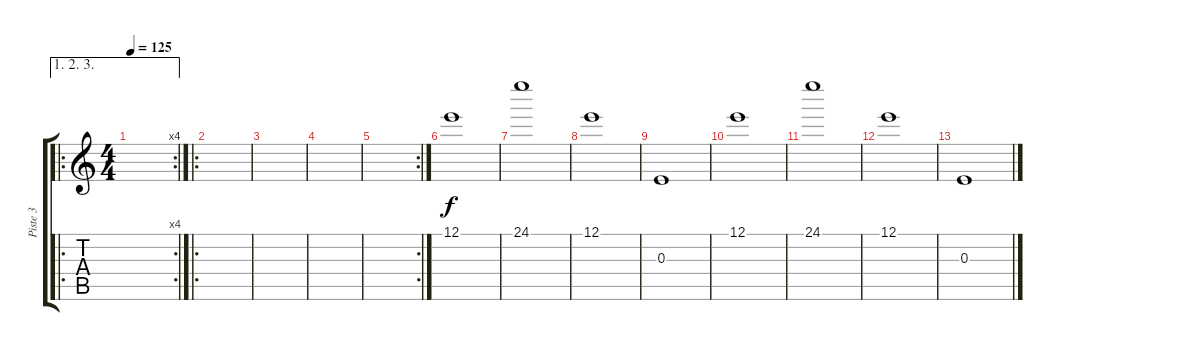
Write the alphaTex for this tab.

\track ("Piste 3" "Piste 3") {instrument distortionguitar}
\staff {score tabs}
\tuning (E4 A3 E3 D3 G2 E2) {hide}
\ae (1 2 3)
\ro
\rc 4
\ts (4 4)
\tempo 125
\clef g2
\ks c
|
\ro
|
|
|
\rc 2
|
12.1.1{instrument distortionguitar} |
24.1.1{instrument distortionguitar} |
12.1.1 |
0.3.1 |
12.1.1 |
24.1.1 |
12.1.1 |
0.3.1
